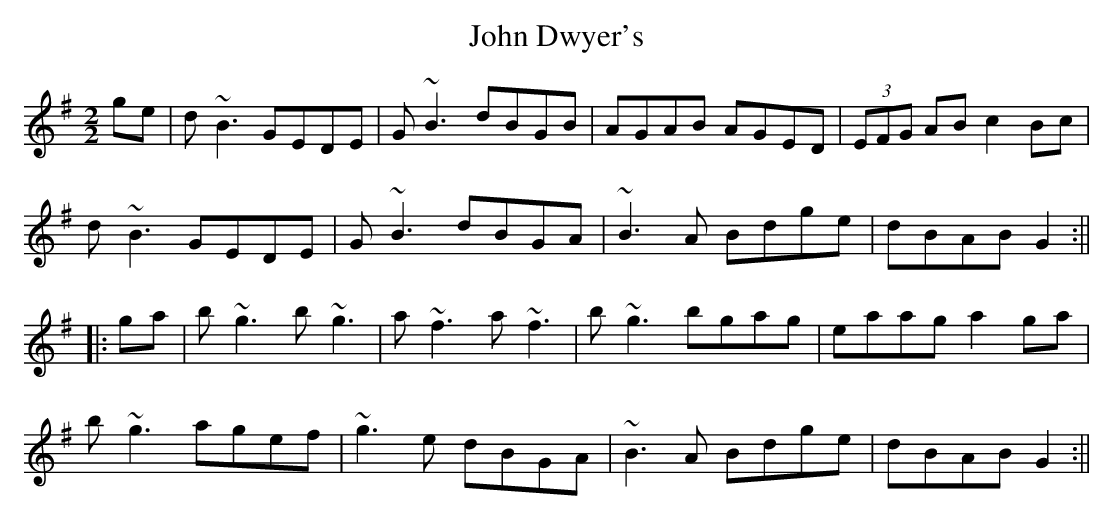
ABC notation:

X:1
T:John Dwyer's
M:2/2
L:1/8
K:G
ge|d~B3 GEDE|G~B3 dBGB|AGAB AGED|(3EFG AB c2Bc|
d~B3 GEDE|G~B3 dBGA|~B3A Bdge|dBAB G2:||
|:ga|b~g3 b~g3|a~f3 a~f3|b~g3 bgag|eaag a2ga|
b~g3 agef|~g3e dBGA|~B3A Bdge|dBAB G2:||
